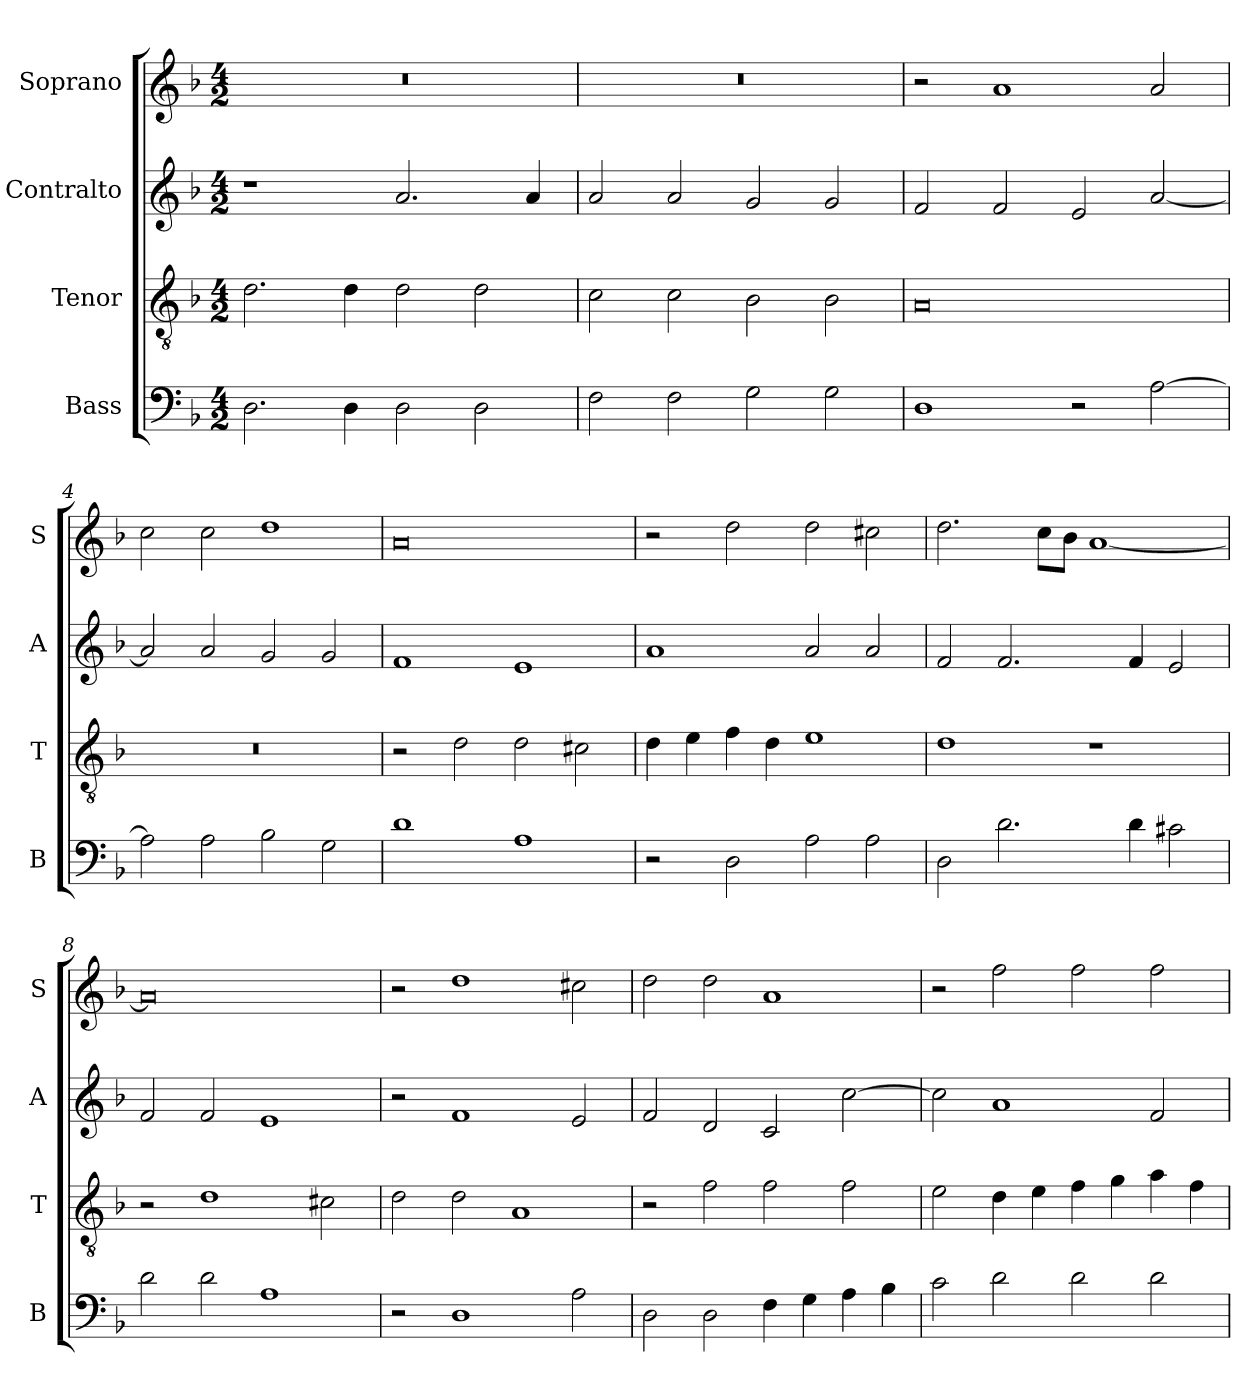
**kern	**kern	**kern	**kern
*part4	*part3	*part2	*part1
*staff4	*staff3	*staff2	*staff1
*I"Bass	*I"Tenor	*I"Contralto	*I"Soprano
*I'B	*I'T	*I'A	*I'S
*clefF4	*clefGv2	*clefG2	*clefG2
*k[b-]	*k[b-]	*k[b-]	*k[b-]
*D:aeo	*D:aeo	*D:aeo	*D:aeo
*M4/2	*M4/2	*M4/2	*M4/2
=1	=1	=1	=1
2.D	2.d	1r	0r
4D	4d	.	.
2D	2d	2.a	.
2D	2d	.	.
.	.	4a	.
=2	=2	=2	=2
2F	2c	2a	0r
2F	2c	2a	.
2G	2B-	2g	.
2G	2B-	2g	.
=3	=3	=3	=3
1D	0A	2f	2r
.	.	2f	1a
2r	.	2e	.
[2A	.	[2a	2a
=4	=4	=4	=4
2A]	0r	2a]	2cc
2A	.	2a	2cc
2B-	.	2g	1dd
2G	.	2g	.
=5	=5	=5	=5
1d	2r	1f	0a
.	2d	.	.
1A	2d	1e	.
.	2c#X	.	.
=6	=6	=6	=6
2r	4d	1a	2r
.	4e	.	.
2D	4f	.	2dd
.	4d	.	.
2A	1e	2a	2dd
2A	.	2a	2cc#X
=7	=7	=7	=7
2D	1d	2f	2.dd
2.d	.	2.f	.
.	.	.	8cc\L
.	.	.	8b-\J
.	1r	.	[1a
4d	.	4f	.
2c#X	.	2e	.
=8	=8	=8	=8
2d	2r	2f	0a]
2d	1d	2f	.
1A	.	1e	.
.	2c#X	.	.
=9	=9	=9	=9
2r	2d	2r	2r
1D	2d	1f	1dd
.	1A	.	.
2A	.	2e	2cc#X
=10	=10	=10	=10
2D	2r	2f	2dd
2D	2f	2d	2dd
4F	2f	2c	1a
4G	.	.	.
4A	2f	[2cc	.
4B-	.	.	.
=11	=11	=11	=11
2c	2e	2cc]	2r
2d	4d	1a	2ff
.	4e	.	.
2d	4f	.	2ff
.	4g	.	.
2d	4a	2f	2ff
.	4f	.	.
=	=	=	=
*-	*-	*-	*-
